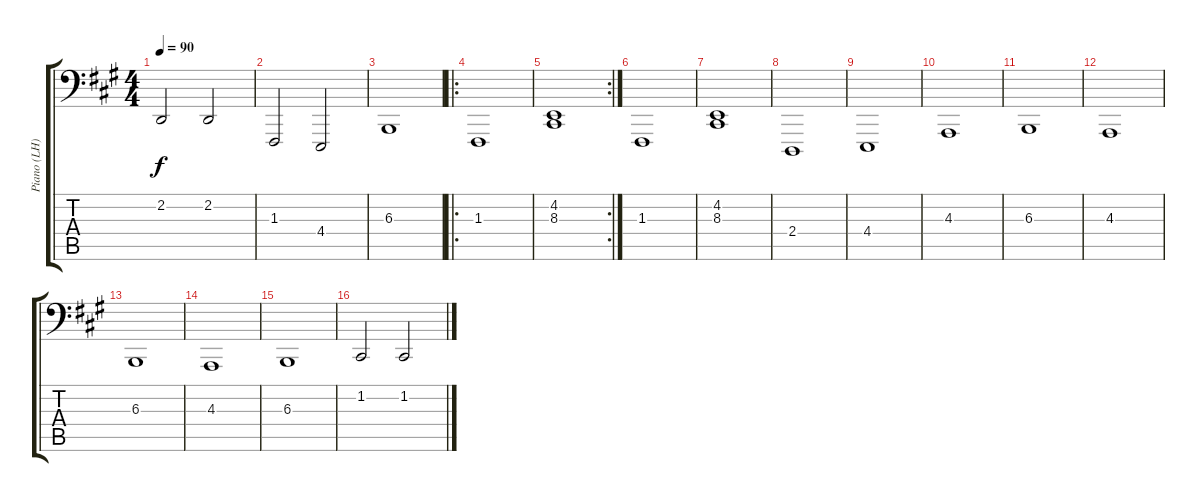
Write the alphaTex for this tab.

\track ("Piano (LH)" "Piano (LH)") {instrument electricgrandpiano}
\staff {score tabs}
\tuning (F2 C2 F1 C1 F0 C0) {hide}
\ts (4 4)
\tempo 90
\clef f4
\ks a
2.2.2{dy f} 2.2.2 |
1.3.2 4.4.2 |
6.3.1 |
\ro
1.3.1 |
\rc 2
(4.2 8.3).1 |
1.3.1 |
(4.2 8.3).1 |
2.4.1 |
4.4.1 |
4.3.1 |
6.3.1 |
4.3.1 |
6.3.1 |
4.3.1 |
6.3.1 |
1.2.2 1.2.2
